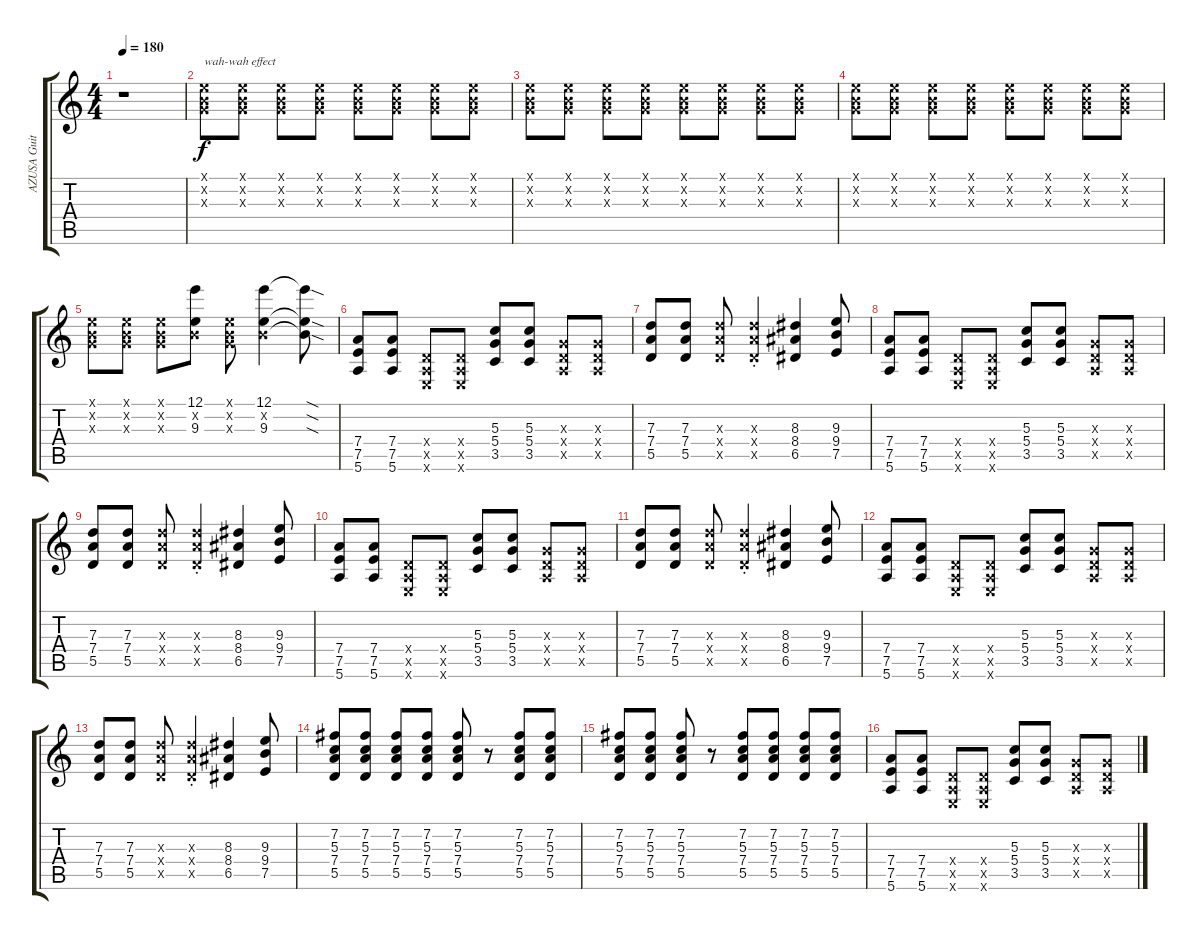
\track ("AZUSA Guitar" "AZUSA Guit") {instrument distortionguitar}
\staff {score tabs}
\tuning (E4 B3 G3 D3 A2 E2) {hide}
\ts (4 4)
\tempo 180
\clef g2
\ks c
r.1{dy f} |
(0.1{x} 0.2{x} 0.3{x}).8{txt "wah-wah effect"} (0.1{x} 0.2{x} 0.3{x}).8 (0.1{x} 0.2{x} 0.3{x}).8 (0.1{x} 0.2{x} 0.3{x}).8 (0.1{x} 0.2{x} 0.3{x}).8 (0.1{x} 0.2{x} 0.3{x}).8 (0.1{x} 0.2{x} 0.3{x}).8 (0.1{x} 0.2{x} 0.3{x}).8 |
(0.1{x} 0.2{x} 0.3{x}).8 (0.1{x} 0.2{x} 0.3{x}).8 (0.1{x} 0.2{x} 0.3{x}).8 (0.1{x} 0.2{x} 0.3{x}).8 (0.1{x} 0.2{x} 0.3{x}).8 (0.1{x} 0.2{x} 0.3{x}).8 (0.1{x} 0.2{x} 0.3{x}).8 (0.1{x} 0.2{x} 0.3{x}).8 |
(0.1{x} 0.2{x} 0.3{x}).8 (0.1{x} 0.2{x} 0.3{x}).8 (0.1{x} 0.2{x} 0.3{x}).8 (0.1{x} 0.2{x} 0.3{x}).8 (0.1{x} 0.2{x} 0.3{x}).8 (0.1{x} 0.2{x} 0.3{x}).8 (0.1{x} 0.2{x} 0.3{x}).8 (0.1{x} 0.2{x} 0.3{x}).8 |
(0.1{x} 0.2{x} 0.3{x}).8 (0.1{x} 0.2{x} 0.3{x}).8 (0.1{x} 0.2{x} 0.3{x}).8 (12.1 0.2{x} 9.3).8 (0.1{x} 0.2{x} 0.3{x}).8 (12.1 0.2{x} 9.3).4 (12.1{sod t} 0.2{sod t} 9.3{sod t}).8 |
(7.4 7.5 5.6).8 (7.4 7.5 5.6).8 (0.4{x} 0.5{x} 0.6{x}).8 (0.4{x} 0.5{x} 0.6{x}).8 (5.3 5.4 3.5).8 (5.3 5.4 3.5).8 (0.3{x} 0.4{x} 0.5{x}).8 (0.3{x} 0.4{x} 0.5{x}).8 |
(7.3 7.4 5.5).8 (7.3 7.4 5.5).8 (7.3{x} 7.4{x} 5.5{x}).8 (7.3{st x} 7.4{st x} 5.5{st x}).4 (8.3 8.4 6.5).4 (9.3 9.4 7.5).8 |
(7.4 7.5 5.6).8 (7.4 7.5 5.6).8 (0.4{x} 0.5{x} 0.6{x}).8 (0.4{x} 0.5{x} 0.6{x}).8 (5.3 5.4 3.5).8 (5.3 5.4 3.5).8 (0.3{x} 0.4{x} 0.5{x}).8 (0.3{x} 0.4{x} 0.5{x}).8 |
(7.3 7.4 5.5).8 (7.3 7.4 5.5).8 (7.3{x} 7.4{x} 5.5{x}).8 (7.3{st x} 7.4{st x} 5.5{st x}).4 (8.3 8.4 6.5).4 (9.3 9.4 7.5).8 |
(7.4 7.5 5.6).8 (7.4 7.5 5.6).8 (0.4{x} 0.5{x} 0.6{x}).8 (0.4{x} 0.5{x} 0.6{x}).8 (5.3 5.4 3.5).8 (5.3 5.4 3.5).8 (0.3{x} 0.4{x} 0.5{x}).8 (0.3{x} 0.4{x} 0.5{x}).8 |
(7.3 7.4 5.5).8 (7.3 7.4 5.5).8 (7.3{x} 7.4{x} 5.5{x}).8 (7.3{st x} 7.4{st x} 5.5{st x}).4 (8.3 8.4 6.5).4 (9.3 9.4 7.5).8 |
(7.4 7.5 5.6).8 (7.4 7.5 5.6).8 (0.4{x} 0.5{x} 0.6{x}).8 (0.4{x} 0.5{x} 0.6{x}).8 (5.3 5.4 3.5).8 (5.3 5.4 3.5).8 (0.3{x} 0.4{x} 0.5{x}).8 (0.3{x} 0.4{x} 0.5{x}).8 |
(7.3 7.4 5.5).8 (7.3 7.4 5.5).8 (7.3{x} 7.4{x} 5.5{x}).8 (7.3{st x} 7.4{st x} 5.5{st x}).4 (8.3 8.4 6.5).4 (9.3 9.4 7.5).8 |
(7.2 5.3 7.4 5.5).8 (7.2 5.3 7.4 5.5).8 (7.2 5.3 7.4 5.5).8 (7.2 5.3 7.4 5.5).8 (7.2 5.3 7.4 5.5).8 r.8 (7.2 5.3 7.4 5.5).8 (7.2 5.3 7.4 5.5).8 |
(7.2 5.3 7.4 5.5).8 (7.2 5.3 7.4 5.5).8 (7.2 5.3 7.4 5.5).8 r.8 (7.2 5.3 7.4 5.5).8 (7.2 5.3 7.4 5.5).8 (7.2 5.3 7.4 5.5).8 (7.2 5.3 7.4 5.5).8 |
(7.4 7.5 5.6).8 (7.4 7.5 5.6).8 (0.4{x} 0.5{x} 0.6{x}).8 (0.4{x} 0.5{x} 0.6{x}).8 (5.3 5.4 3.5).8 (5.3 5.4 3.5).8 (0.3{x} 0.4{x} 0.5{x}).8 (0.3{x} 0.4{x} 0.5{x}).8
